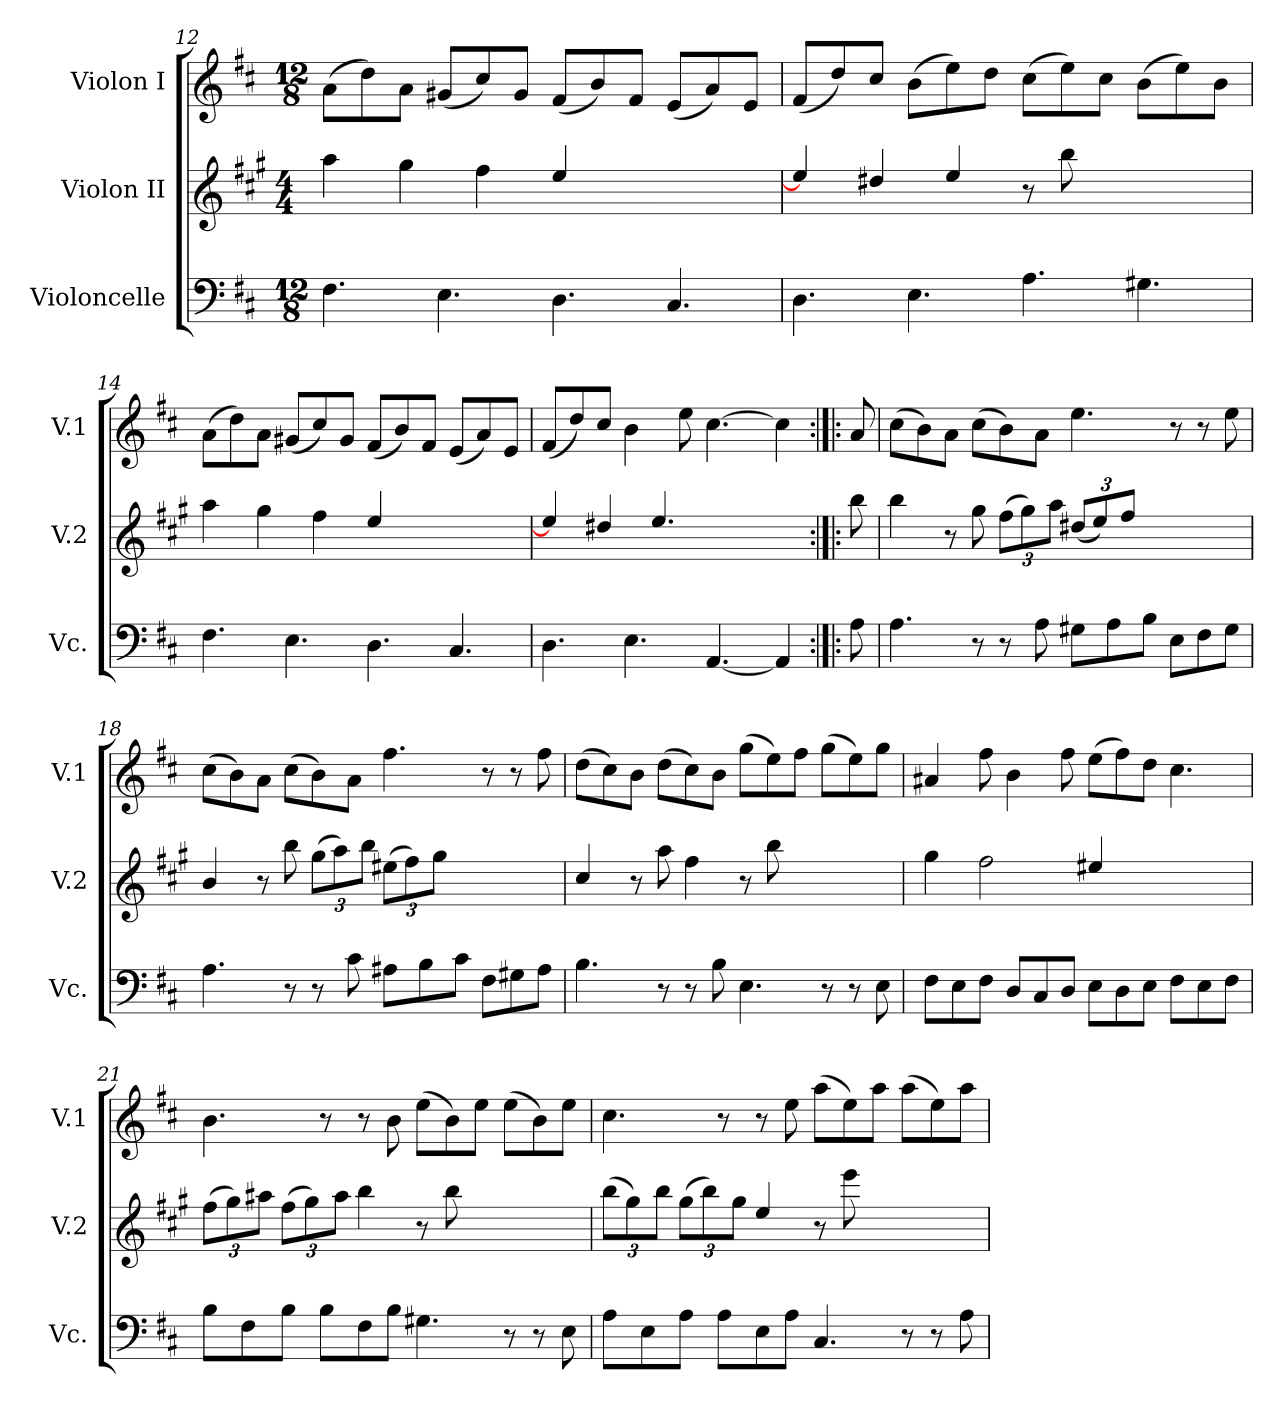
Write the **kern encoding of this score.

**kern	**kern	**kern
*part3	*part2	*part1
*staff3	*staff2	*staff1
*I"Violoncelle	*I"Violon II	*I"Violon I
*I'Vc.	*I'V.2	*I'V.1
*clefF4	*clefG2	*clefG2
*	*ITrd4c7	*
*k[f#c#]	*k[f#c#]	*k[f#c#]
*D:	*D:	*D:
*M12/8	*M4/4	*M12/8
=12	=12	=12
4.F#\	4dd\	(8a\L
.	.	8dd\)
.	4cc#\	8a\J
4.E\	.	(8g#X/L
.	4b\	8cc#/)
.	.	8g#/J
4.D\	[4a/	(8f#/L
.	.	8b/)
.	2ryy	8f#/J
4.C#/	.	(8e/L
.	.	8a/)
.	.	8e/J
=13	=13	=13
4.D\	4a/]	(8f#/L
.	.	8dd/)
.	4g#X/	8cc#/J
4.E\	.	(8b\L
.	4a/	8ee\)
.	.	8dd\J
4.A\	8r	(8cc#\L
.	8ee\	8ee\)
.	2ryy	8cc#\J
4.G#X\	.	(8b\L
.	.	8ee\)
.	.	8b\J
=14	=14	=14
4.F#\	4dd\	(8a\L
.	.	8dd\)
.	4cc#\	8a\J
4.E\	.	(8g#X/L
.	4b\	8cc#/)
.	.	8g#/J
4.D\	[4a/	(8f#/L
.	.	8b/)
.	2ryy	8f#/J
4.C#/	.	(8e/L
.	.	8a/)
.	.	8e/J
!!LO:PB:g=z
=15	=15	=15
4.D\	4a/]	(8f#/L
.	.	8dd/)
.	4g#X/	8cc#/J
4.E\	.	4b\
.	4.a/	.
.	.	8ee\
[4.AA/	.	[4.cc#\
.	2ryy	.
4AA/]	.	4cc#\]
=16:|!|:	=16:|!|:	=16:|!|:
8A\	8ee\	8a/
=17	=17	=17
4.A\	4ee\	(8cc#\L
.	.	8b\)
.	8r	8a\J
8r	8cc#\	(8cc#\L
*	*Xbrackettup	*
8r	(12b\L	8b\)
.	12cc#\)	.
8A\	.	8a\J
.	12dd\J	.
8G#X\L	(12g#X/L	4.ee\
.	12a/)	.
8A\	.	.
.	12b/J	.
8B\J	2ryy	.
8E\L	.	8r
8F#\	.	8r
8G#\J	.	8ee\
!!LO:LB:g=z
=18	=18	=18
4.A\	4e/	(8cc#\L
.	.	8b\)
.	8r	8a\J
8r	8ee\	(8cc#\L
8r	(12cc#\L	8b\)
.	12dd\)	.
8c#\	.	8a\J
.	12ee\J	.
8A#X\L	(12a#X\L	4.ff#\
.	12b\)	.
8B\	.	.
.	12cc#\J	.
8c#\J	2ryy	.
8F#\L	.	8r
8G#X\	.	8r
8A#\J	.	8ff#\
=19	=19	=19
4.B\	4f#/	(8dd\L
.	.	8cc#\)
.	8r	8b\J
8r	8dd\	(8dd\L
8r	4b\	8cc#\)
8B\	.	8b\J
4.E\	8r	(8gg\L
.	8ee\	8ee\)
.	2ryy	8ff#\J
8r	.	(8gg\L
8r	.	8ee\)
8E\	.	8gg\J
=20	=20	=20
8F#\L	4cc#\	4a#X/
8E\	.	.
8F#\J	2b\	8ff#\
8D/L	.	4b\
8C#/	.	.
8D/J	.	8ff#\
8E\L	4a#X/	(8ee\L
8D\	.	8ff#\)
8E\J	2ryy	8dd\J
8F#\L	.	4.cc#\
8E\	.	.
8F#\J	.	.
=21	=21	=21
8B\L	(12b\L	4.b\
.	12cc#\)	.
8F#\	.	.
.	12dd#X\J	.
8B\J	(12b\L	.
.	12cc#\)	.
8B\L	.	8r
.	12dd#\J	.
8F#\	4ee\	8r
8B\J	.	8b\
4.G#X\	8r	(8ee\L
.	8ee\	8b\)
.	2ryy	8ee\J
8r	.	(8ee\L
8r	.	8b\)
8E\	.	8ee\J
=22	=22	=22
8A\L	(12ee\L	4.cc#\
.	12cc#\)	.
8E\	.	.
.	12ee\J	.
8A\J	(12cc#\L	.
.	12ee\)	.
8A\L	.	8r
.	12cc#\J	.
8E\	4a/	8r
8A\J	.	8ee\
4.C#/	8r	(8aa\L
.	8aa\	8ee\)
.	2ryy	8aa\J
8r	.	(8aa\L
8r	.	8ee\)
8A\	.	8aa\J
=	=	=
*-	*-	*-
